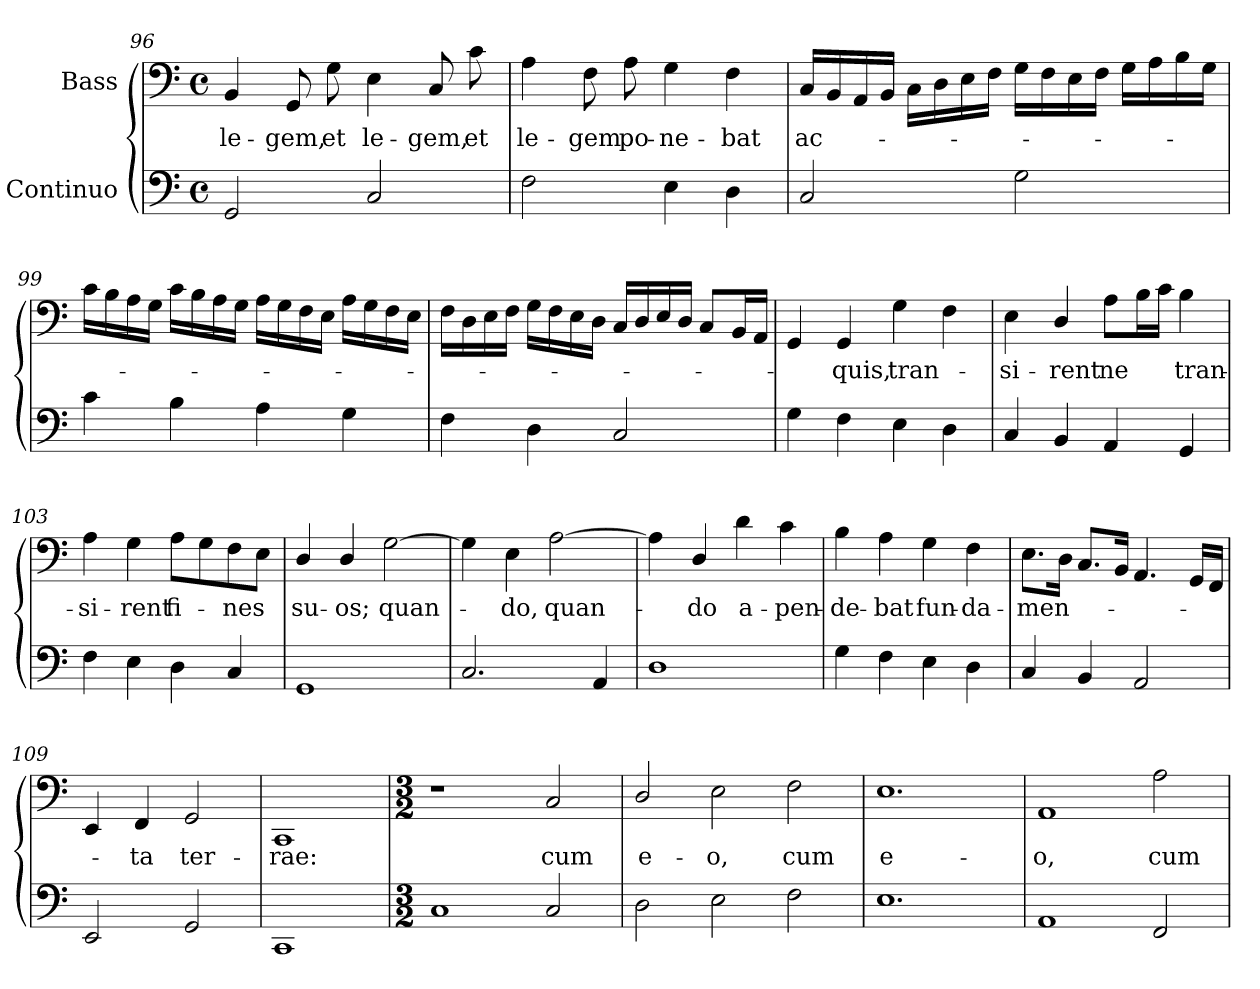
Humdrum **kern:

**kern	**kern	**text
*part2	*part1	*part1
*staff2	*staff1	*staff1
*I"Continuo	*I"Bass	*
*clefF4	*clefF4	*
*k[]	*k[]	*
*C:	*C:	*
*M4/4	*M4/4	*
*met(c)	*met(c)	*
=96	=96	=96
!	!	!LO:LY:b:color=#000000
2GGi/	4BBi/	le-
!	!	!LO:LY:b:color=#000000
.	8GGi/	-gem,
!	!	!LO:LY:b:color=#000000
.	8Gi\	et
!	!	!LO:LY:b:color=#000000
2Ci/	4Ei\	le-
!	!	!LO:LY:b:color=#000000
.	8Ci/	-gem,
!	!	!LO:LY:b:color=#000000
.	8ci\	et
=97	=97	=97
!	!	!LO:LY:b:color=#000000
2Fi\	4Ai\	le-
!	!	!LO:LY:b:color=#000000
.	8Fi\	-gem
!	!	!LO:LY:b:color=#000000
.	8Ai\	po-
!	!	!LO:LY:b:color=#000000
4Ei\	4Gi\	-ne-
!	!	!LO:LY:b:color=#000000
4Di\	4Fi\	-bat
!!LO:LB:g=z
=98	=98	=98
!	!	!LO:LY:b:color=#000000
2Ci/	16Ci/LL	ac-
.	16BBi/	.
.	16AAi/	.
.	16BBi/JJ	.
.	16Ci\LL	.
.	16Di\	.
.	16Ei\	.
.	16Fi\JJ	.
2Gi\	16Gi\LL	.
.	16Fi\	.
.	16Ei\	.
.	16Fi\JJ	.
.	16Gi\LL	.
.	16Ai\	.
.	16Bi\	.
.	16Gi\JJ	.
=99	=99	=99
4ci\	16ci\LL	.
.	16Bi\	.
.	16Ai\	.
.	16Gi\JJ	.
4Bi\	16ci\LL	.
.	16Bi\	.
.	16Ai\	.
.	16Gi\JJ	.
4Ai\	16Ai\LL	.
.	16Gi\	.
.	16Fi\	.
.	16Ei\JJ	.
4Gi\	16Ai\LL	.
.	16Gi\	.
.	16Fi\	.
.	16Ei\JJ	.
=100	=100	=100
4Fi\	16Fi\LL	.
.	16Di\	.
.	16Ei\	.
.	16Fi\JJ	.
4Di\	16Gi\LL	.
.	16Fi\	.
.	16Ei\	.
.	16Di\JJ	.
2Ci/	16Ci/LL	.
.	16Di/	.
.	16Ei/	.
.	16Di/JJ	.
.	8Ci/L	.
.	16BBi/L	.
.	16AAi/JJ	.
=101	=101	=101
4Gi\	4GGi/	.
!	!	!LO:LY:b:color=#000000
4Fi\	4GGi/	-quis,
!	!	!LO:LY:b:color=#000000
4Ei\	4Gi\	tran-
4Di\	4Fi\	.
!!LO:LB:g=z
=102	=102	=102
!	!	!LO:LY:b:color=#000000
4Ci/	4Ei\	-si-
!	!	!LO:LY:b:color=#000000
4BBi/	4Di/	-rent
!	!	!LO:LY:b:color=#000000
4AAi/	8Ai\L	ne
.	16Bi\L	.
.	16ci\JJ	.
!	!	!LO:LY:b:color=#000000
4GGi/	4Bi\	tran-
=103	=103	=103
!	!	!LO:LY:b:color=#000000
4Fi\	4Ai\	-si-
!	!	!LO:LY:b:color=#000000
4Ei\	4Gi\	-rent
!	!	!LO:LY:b:color=#000000
4Di\	8Ai\L	fi-
.	8Gi\	.
!	!	!LO:LY:b:color=#000000
4Ci/	8Fi\	-nes
.	8Ei\J	.
=104	=104	=104
!	!	!LO:LY:b:color=#000000
1GGi	4Di/	su-
!	!	!LO:LY:b:color=#000000
.	4Di/	-os;
!	!	!LO:LY:b:color=#000000
.	[2Gi\	quan-
=105	=105	=105
2.Ci/	4Gi\]	.
!	!	!LO:LY:b:color=#000000
.	4Ei\	-do,
!	!	!LO:LY:b:color=#000000
.	[2Ai\	quan-
4AAi/	.	.
=106	=106	=106
1Di	4Ai\]	.
!	!	!LO:LY:b:color=#000000
.	4Di/	-do
!	!	!LO:LY:b:color=#000000
.	4di\	a-
!	!	!LO:LY:b:color=#000000
.	4ci\	-pen-
=107	=107	=107
!	!	!LO:LY:b:color=#000000
4Gi\	4Bi\	-de-
!	!	!LO:LY:b:color=#000000
4Fi\	4Ai\	-bat
!	!	!LO:LY:b:color=#000000
4Ei\	4Gi\	fun-
!	!	!LO:LY:b:color=#000000
4Di\	4Fi\	-da-
!!LO:LB:g=z
=108	=108	=108
!	!	!LO:LY:b:color=#000000
4Ci/	8.Ei\L	-men-
.	16Di\Jk	.
4BBi/	8.Ci/L	.
.	16BBi/Jk	.
2AAi/	4.AAi/	.
.	16GGi/LL	.
.	16FFi/JJ	.
=109	=109	=109
2EEi/	4EEi/	.
!	!	!LO:LY:b:color=#000000
.	4FFi/	-ta
!	!	!LO:LY:b:color=#000000
2GGi/	2GGi/	ter-
=110	=110	=110
!	!	!LO:LY:b:color=#000000
1CCi	1CCi	-rae:
=111	=111	=111
*M3/2	*M3/2	*
1Ci	1r	.
!	!	!LO:LY:b:color=#000000
2Ci/	2Ci/	cum
=112	=112	=112
!	!	!LO:LY:b:color=#000000
2Di\	2Di/	e-
!	!	!LO:LY:b:color=#000000
2Ei\	2Ei\	-o,
!	!	!LO:LY:b:color=#000000
2Fi\	2Fi\	cum
=113	=113	=113
!	!	!LO:LY:b:color=#000000
1.Ei	1.Ei	e-
=114	=114	=114
!	!	!LO:LY:b:color=#000000
1AAi	1AAi	-o,
!	!	!LO:LY:b:color=#000000
2FFi/	2Ai\	cum
=	=	=
*-	*-	*-
